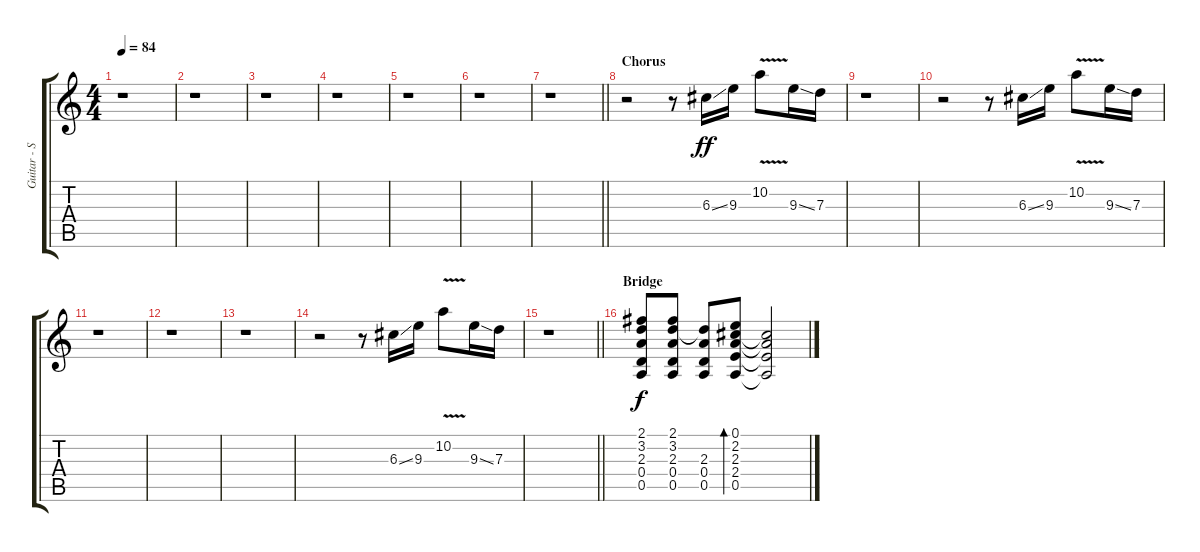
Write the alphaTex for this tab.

\track ("Guitar - Studio" "Guitar - S") {instrument acousticguitarsteel}
\staff {score tabs}
\tuning (E4 B3 G3 D3 A2 E2) {hide}
\ts (4 4)
\tempo 84
\clef g2
\ks c
r.1{dy f} |
r.1 |
r.1 |
r.1 |
r.1 |
r.1 |
\barLineRight lightlight
r.1 |
\section ("" "Chorus")
r.2{volume 12 instrument distortionguitar} r.8 6.3{ss}.16{dy ff} 9.3.16 10.2{v}.8 9.3{ss}.16 7.3.16 |
r.1 |
r.2 r.8 6.3{ss}.16 9.3.16 10.2{v}.8 9.3{ss}.16 7.3.16 |
r.1 |
r.1 |
r.1 |
r.2 r.8 6.3{ss}.16 9.3.16 10.2{v}.8 9.3{ss}.16 7.3.16 |
\barLineRight lightlight
r.1 |
\section ("" "Bridge")
(2.1 3.2 2.3 0.4 0.5).8{dy f volume 10 instrument acousticguitarsteel} (2.1 3.2 2.3 0.4 0.5).8 (3.2{t} 2.3 0.4 0.5).8 (0.1 2.2 2.3 2.4 0.5).8{bd 60} (2.2{t} 2.3{t} 2.4{t} 0.5{t}).2{volume 11}
